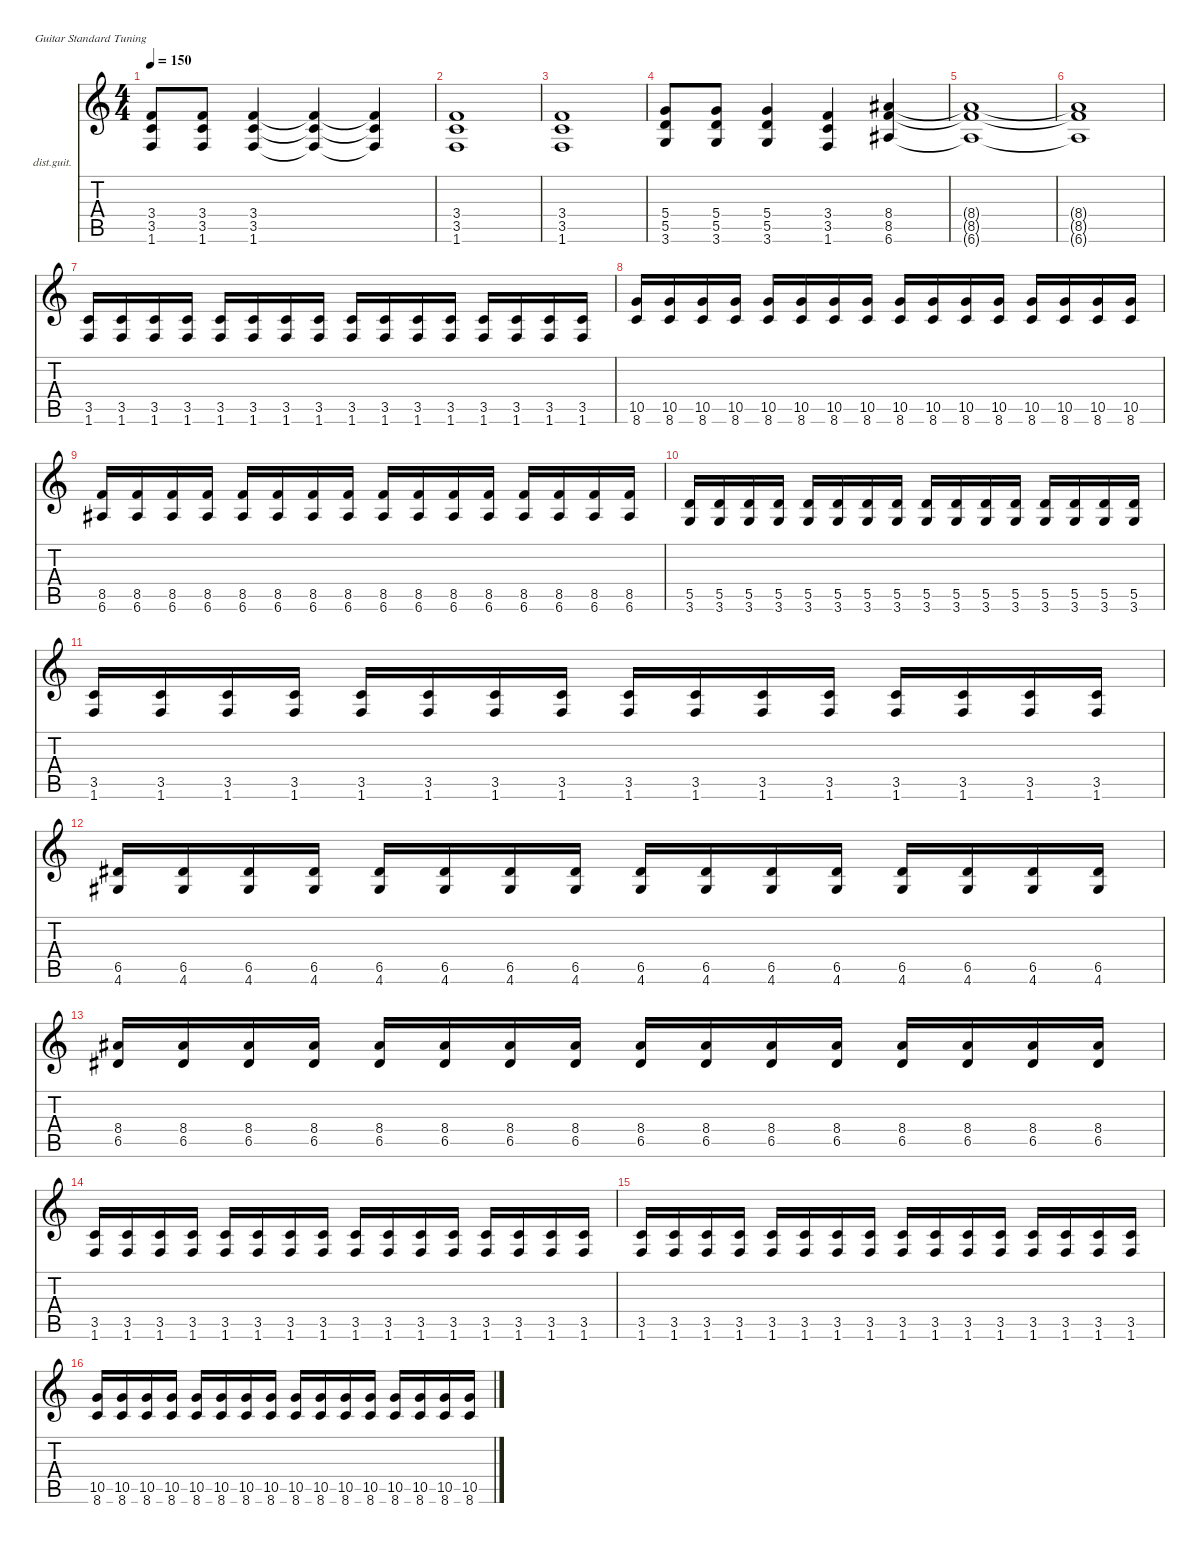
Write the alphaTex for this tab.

\defaultSystemsLayout 4
\hideDynamics
\bracketExtendMode nobrackets
\firstSystemTrackNameOrientation horizontal
\otherSystemsTrackNameOrientation horizontal
\track ("Distortion Guitar" "dist.guit.") {instrument distortionguitar}
\staff {score tabs}
\tuning (E4 B3 G3 D3 A2 E2)
\ts (4 4)
\tempo 150
\clef g2
\ks c
(1.6 3.5 3.4).8{dy mf} (1.6 3.5 3.4).8 (1.6 3.5 3.4).4 (1.6{t} 3.5{t} 3.4{t}).4 (1.6{t} 3.5{t} 3.4{t}).4 |
(1.6 3.5 3.4).1 |
(3.4 1.6 3.5).1 |
(5.4 5.5 3.6).8{dy f} (5.4 5.5 3.6).8 (5.4 5.5 3.6).4 (3.4 3.5 1.6).4 (6.6{acc #} 8.5 8.4{acc #}).4 |
(6.6{t acc #} 8.5{t} 8.4{t acc #}).1 |
(6.6{t acc #} 8.5{t} 8.4{t acc #}).1 |
(1.6 3.5).16{dy mf} (1.6 3.5).16 (1.6 3.5).16 (1.6 3.5).16 (1.6 3.5).16 (1.6 3.5).16 (1.6 3.5).16 (1.6 3.5).16 (1.6 3.5).16 (1.6 3.5).16 (1.6 3.5).16 (1.6 3.5).16 (1.6 3.5).16 (1.6 3.5).16 (1.6 3.5).16 (1.6 3.5).16 |
(10.5 8.6).16 (10.5 8.6).16 (10.5 8.6).16 (10.5 8.6).16 (10.5 8.6).16 (10.5 8.6).16 (10.5 8.6).16 (10.5 8.6).16 (10.5 8.6).16 (10.5 8.6).16 (10.5 8.6).16 (10.5 8.6).16 (10.5 8.6).16 (10.5 8.6).16 (10.5 8.6).16 (10.5 8.6).16 |
(8.5 6.6{acc #}).16 (6.6{acc #} 8.5).16 (6.6{acc #} 8.5).16 (6.6{acc #} 8.5).16 (6.6{acc #} 8.5).16 (6.6{acc #} 8.5).16 (6.6{acc #} 8.5).16 (6.6{acc #} 8.5).16 (6.6{acc #} 8.5).16 (6.6{acc #} 8.5).16 (6.6{acc #} 8.5).16 (6.6{acc #} 8.5).16 (6.6{acc #} 8.5).16 (6.6{acc #} 8.5).16 (6.6{acc #} 8.5).16 (6.6{acc #} 8.5).16 |
(3.6 5.5).16 (5.5 3.6).16 (5.5 3.6).16 (5.5 3.6).16 (5.5 3.6).16 (5.5 3.6).16 (5.5 3.6).16 (5.5 3.6).16 (3.6 5.5).16 (5.5 3.6).16 (5.5 3.6).16 (5.5 3.6).16 (5.5 3.6).16 (5.5 3.6).16 (5.5 3.6).16 (5.5 3.6).16 |
(1.6 3.5).16 (1.6 3.5).16 (1.6 3.5).16 (1.6 3.5).16 (1.6 3.5).16 (1.6 3.5).16 (1.6 3.5).16 (1.6 3.5).16 (1.6 3.5).16 (1.6 3.5).16 (1.6 3.5).16 (1.6 3.5).16 (1.6 3.5).16 (1.6 3.5).16 (1.6 3.5).16 (1.6 3.5).16 |
(4.6{acc #} 6.5{acc #}).16 (4.6{acc #} 6.5{acc #}).16 (4.6{acc #} 6.5{acc #}).16 (4.6{acc #} 6.5{acc #}).16 (4.6{acc #} 6.5{acc #}).16 (4.6{acc #} 6.5{acc #}).16 (4.6{acc #} 6.5{acc #}).16 (6.5{acc #} 4.6{acc #}).16 (4.6{acc #} 6.5{acc #}).16 (4.6{acc #} 6.5{acc #}).16 (4.6{acc #} 6.5{acc #}).16 (4.6{acc #} 6.5{acc #}).16 (4.6{acc #} 6.5{acc #}).16 (4.6{acc #} 6.5{acc #}).16 (4.6{acc #} 6.5{acc #}).16 (6.5{acc #} 4.6{acc #}).16 |
(6.5{acc #} 8.4{acc #}).16 (6.5{acc #} 8.4{acc #}).16 (6.5{acc #} 8.4{acc #}).16 (6.5{acc #} 8.4{acc #}).16 (6.5{acc #} 8.4{acc #}).16 (6.5{acc #} 8.4{acc #}).16 (6.5{acc #} 8.4{acc #}).16 (6.5{acc #} 8.4{acc #}).16 (6.5{acc #} 8.4{acc #}).16 (6.5{acc #} 8.4{acc #}).16 (6.5{acc #} 8.4{acc #}).16 (6.5{acc #} 8.4{acc #}).16 (6.5{acc #} 8.4{acc #}).16 (6.5{acc #} 8.4{acc #}).16 (6.5{acc #} 8.4{acc #}).16 (6.5{acc #} 8.4{acc #}).16 |
(1.6 3.5).16 (1.6 3.5).16 (1.6 3.5).16 (1.6 3.5).16 (1.6 3.5).16 (1.6 3.5).16 (1.6 3.5).16 (1.6 3.5).16 (1.6 3.5).16 (1.6 3.5).16 (1.6 3.5).16 (1.6 3.5).16 (1.6 3.5).16 (1.6 3.5).16 (1.6 3.5).16 (1.6 3.5).16 |
(1.6 3.5).16 (1.6 3.5).16 (1.6 3.5).16 (1.6 3.5).16 (1.6 3.5).16 (1.6 3.5).16 (1.6 3.5).16 (1.6 3.5).16 (1.6 3.5).16 (1.6 3.5).16 (1.6 3.5).16 (1.6 3.5).16 (1.6 3.5).16 (1.6 3.5).16 (1.6 3.5).16 (1.6 3.5).16 |
(10.5 8.6).16 (10.5 8.6).16 (10.5 8.6).16 (10.5 8.6).16 (10.5 8.6).16 (10.5 8.6).16 (10.5 8.6).16 (10.5 8.6).16 (10.5 8.6).16 (10.5 8.6).16 (10.5 8.6).16 (10.5 8.6).16 (10.5 8.6).16 (10.5 8.6).16 (10.5 8.6).16 (10.5 8.6).16
